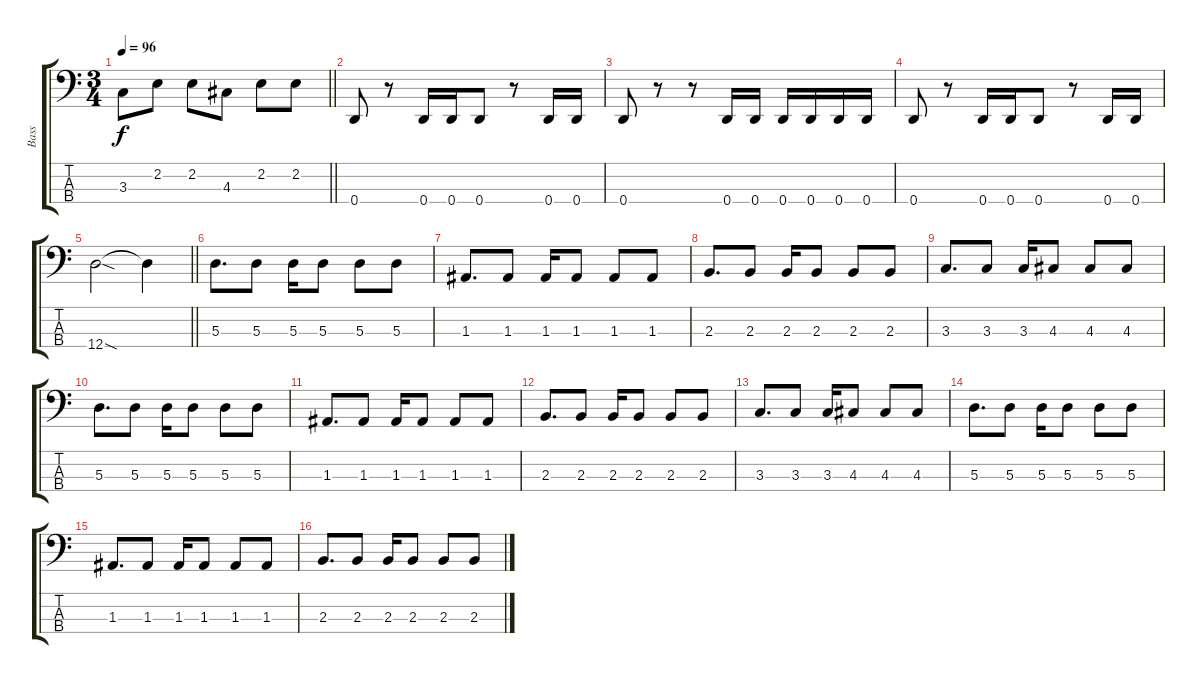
\track ("Bass" "Bass") {instrument slapbass1}
\staff {score tabs}
\tuning (G2 D2 A1 D1) {hide}
\ts (3 4)
\tempo 96
\clef f4
\barLineRight lightlight
\ks c
3.3.8{dy f} 2.2.8 2.2.8 4.3.8 2.2.8 2.2.8 |
0.4.8 r.8 0.4.16 0.4.16 0.4.8 r.8 0.4.16 0.4.16 |
0.4.8 r.8 r.8 0.4.16 0.4.16 0.4.16 0.4.16 0.4.16 0.4.16 |
0.4.8 r.8 0.4.16 0.4.16 0.4.8 r.8 0.4.16 0.4.16 |
\barLineRight lightlight
12.4{sod}.2 12.4{t}.4 |
5.3.8{d} 5.3.8 5.3.16 5.3.8 5.3.8 5.3.8 |
1.3.8{d} 1.3.8 1.3.16 1.3.8 1.3.8 1.3.8 |
2.3.8{d} 2.3.8 2.3.16 2.3.8 2.3.8 2.3.8 |
3.3.8{d} 3.3.8 3.3.16 4.3.8 4.3.8 4.3.8 |
5.3.8{d} 5.3.8 5.3.16 5.3.8 5.3.8 5.3.8 |
1.3.8{d} 1.3.8 1.3.16 1.3.8 1.3.8 1.3.8 |
2.3.8{d} 2.3.8 2.3.16 2.3.8 2.3.8 2.3.8 |
3.3.8{d} 3.3.8 3.3.16 4.3.8 4.3.8 4.3.8 |
5.3.8{d} 5.3.8 5.3.16 5.3.8 5.3.8 5.3.8 |
1.3.8{d} 1.3.8 1.3.16 1.3.8 1.3.8 1.3.8 |
2.3.8{d} 2.3.8 2.3.16 2.3.8 2.3.8 2.3.8
